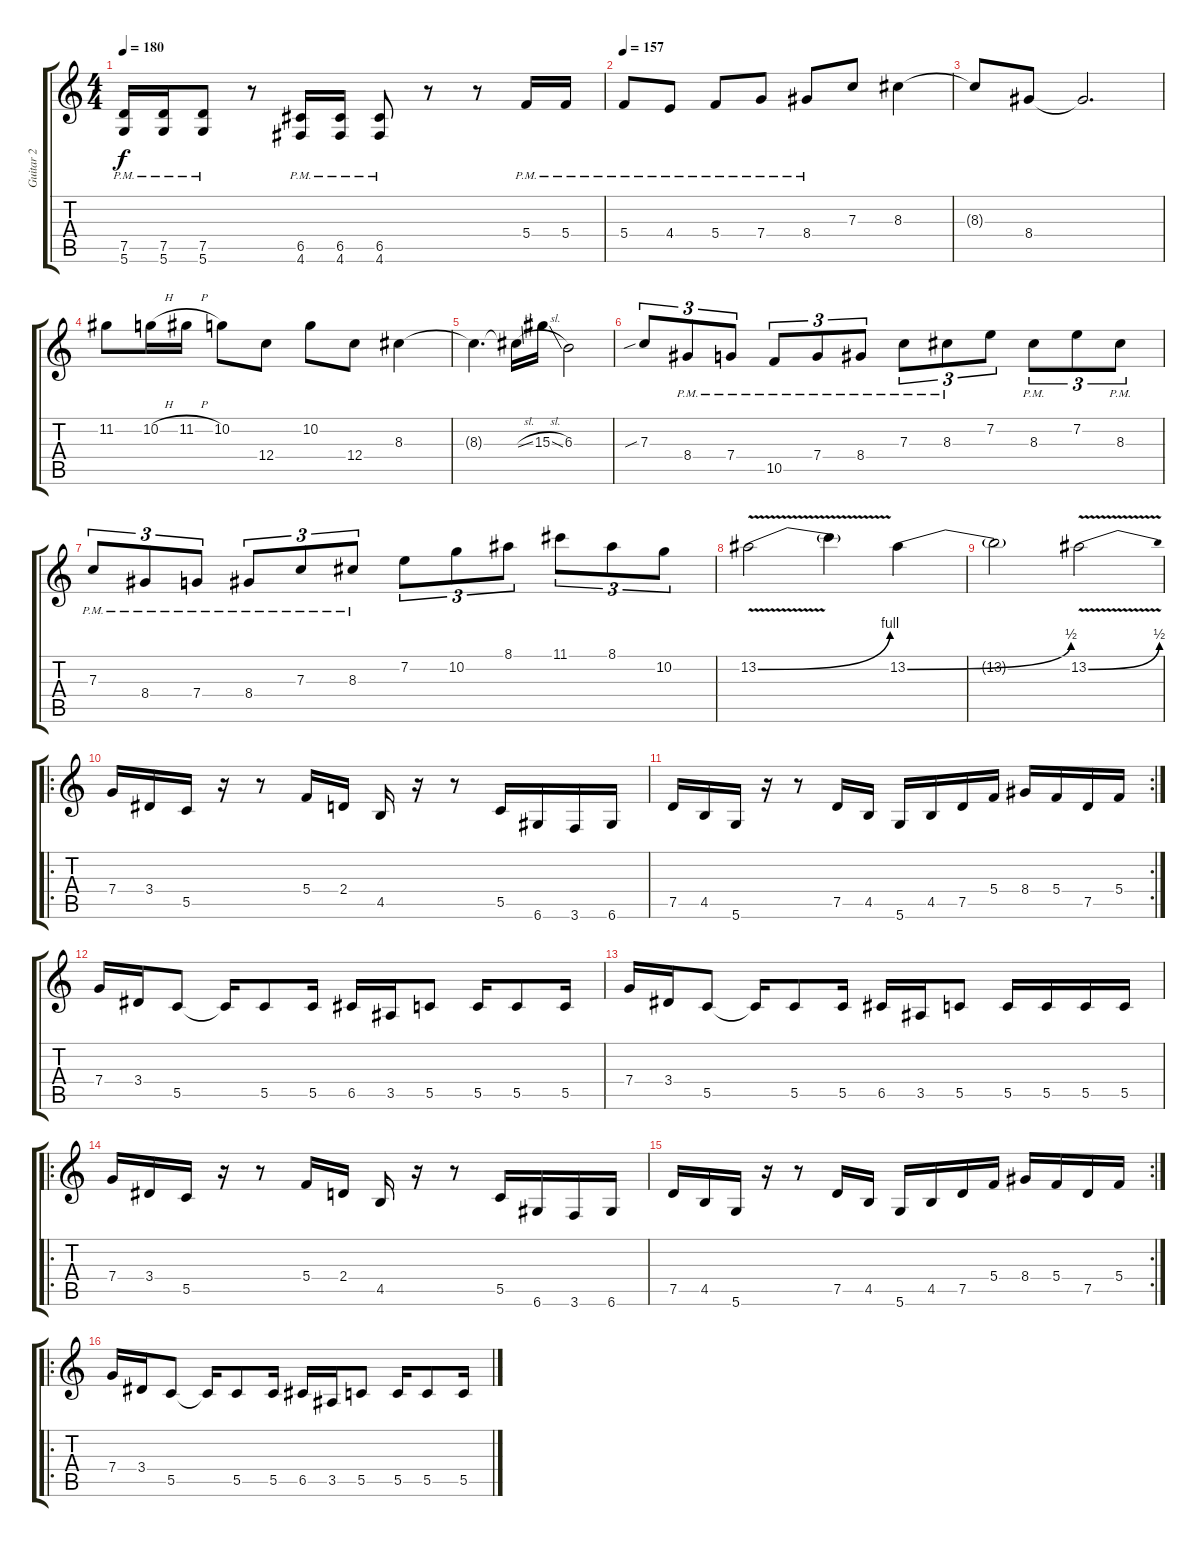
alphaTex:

\track ("Guitar 2" "Guitar 2") {instrument distortionguitar}
\staff {score tabs}
\tuning (D4 A3 F3 C3 G2 D2) {hide}
\ts (4 4)
\tempo 180
\clef g2
\ks c
(7.5{pm} 5.6{pm}).16{dy f} (7.5{pm} 5.6{pm}).16 (7.5{pm} 5.6{pm}).8 r.8 (6.5{pm} 4.6{pm}).16 (6.5{pm} 4.6{pm}).16 (6.5{pm} 4.6{pm}).8 r.8 r.8 5.4{pm}.16 5.4{pm}.16 |
\tempo 157
5.4{pm}.8 4.4{pm}.8 5.4{pm}.8 7.4{pm}.8 8.4{pm}.8 7.3.8 8.3.4 |
8.3{t}.8 8.4.8 8.4{t}.2{d} |
11.2.8 10.2{h}.16 11.2{h}.16 10.2.8 12.4.8 10.2.8 12.4.8 8.3.4 |
8.3{t}.4{d} 8.3{sl t}.16 15.3{sl}.16 6.3.2 |
7.3{sib}.8{tu (3 2)} 8.4{pm}.8{tu (3 2)} 7.4{pm}.8{tu (3 2)} 10.5{pm}.8{tu (3 2)} 7.4{pm}.8{tu (3 2)} 8.4{pm}.8{tu (3 2)} 7.3{pm}.8{tu (3 2)} 8.3{pm}.8{tu (3 2)} 7.2.8{tu (3 2)} 8.3{pm}.8{tu (3 2)} 7.2.8{tu (3 2)} 8.3{pm}.8{tu (3 2)} |
7.3{pm}.8{tu (3 2)} 8.4{pm}.8{tu (3 2)} 7.4{pm}.8{tu (3 2)} 8.4{pm}.8{tu (3 2)} 7.3{pm}.8{tu (3 2)} 8.3{pm}.8{tu (3 2)} 7.2.8{tu (3 2)} 10.2.8{tu (3 2)} 8.1.8{tu (3 2)} 11.1.8{tu (3 2)} 8.1.8{tu (3 2)} 10.2.8{tu (3 2)} |
13.2{be (bend 0 0 60 4) v}.2 13.2{t}.4 13.2{be (bend 0 0 60 2)}.4 |
13.2{t}.2 13.2{be (bend 0 0 60 2) v}.2 |
\ro
7.4.16 3.4.16 5.5.16 r.16 r.8 5.4.16 2.4.16 4.5.16 r.16 r.8 5.5.16 6.6.16 3.6.16 6.6.16 |
\rc 2
7.5.16 4.5.16 5.6.16 r.16 r.8 7.5.16 4.5.16 5.6.16 4.5.16 7.5.16 5.4.16 8.4.16 5.4.16 7.5.16 5.4.16 |
7.4.16 3.4.16 5.5.8 5.5{t}.16 5.5.8 5.5.16 6.5.16 3.5.16 5.5.8 5.5.16 5.5.8 5.5.16 |
7.4.16 3.4.16 5.5.8 5.5{t}.16 5.5.8 5.5.16 6.5.16 3.5.16 5.5.8 5.5.16 5.5.16 5.5.16 5.5.16 |
\ro
7.4.16 3.4.16 5.5.16 r.16 r.8 5.4.16 2.4.16 4.5.16 r.16 r.8 5.5.16 6.6.16 3.6.16 6.6.16 |
\rc 2
7.5.16 4.5.16 5.6.16 r.16 r.8 7.5.16 4.5.16 5.6.16 4.5.16 7.5.16 5.4.16 8.4.16 5.4.16 7.5.16 5.4.16 |
\ro
7.4.16 3.4.16 5.5.8 5.5{t}.16 5.5.8 5.5.16 6.5.16 3.5.16 5.5.8 5.5.16 5.5.8 5.5.16
